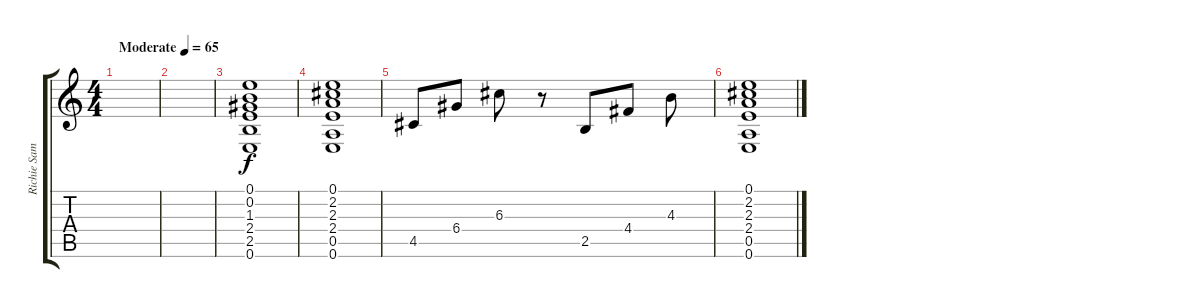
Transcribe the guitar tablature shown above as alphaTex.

\track ("Richie Sambora" "Richie Sam") {instrument overdrivenguitar bank 6}
\staff {score tabs}
\tuning (E4 B3 G3 D3 A2 E2) {hide}
\ts (4 4)
\tempo (65 "Moderate")
\clef g2
\ks c
|
|
(0.1 0.2 1.3 2.4 2.5 0.6).1 |
(0.1 2.2 2.3 2.4 0.5 0.6).1 |
4.5.8 6.4.8 6.3.8 r.8 2.5.8 4.4.8 4.3.8 |
(0.1 2.2 2.3 2.4 0.5 0.6).1
